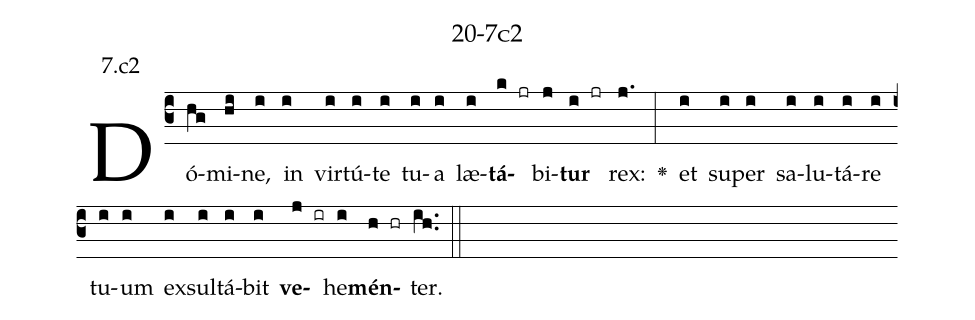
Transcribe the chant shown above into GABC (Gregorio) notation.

name: 20-7c2;
annotation: 7.c2;
%%
(c3)Dó(hg)mi(hi)ne,(i) in(i) vir(i)tú(i)te(i) tu(i)a(i) læ(i)<b>tá</b>(k jr)bi(j)<b>tur</b>(i jr) rex:(j.) <v>\greheightstar</v>(:) et(i) su(i)per(i) sa(i)lu(i)tá(i)re(i) tu(i)um(i) ex(i)sul(i)tá(i)bit(i) <b>ve</b>(j ir)he(i)<b>mén</b>(h hr)ter.(ih..) (::)


%E(i) u(i) o(j) u(i) a(h) e.(ih..) (::)
